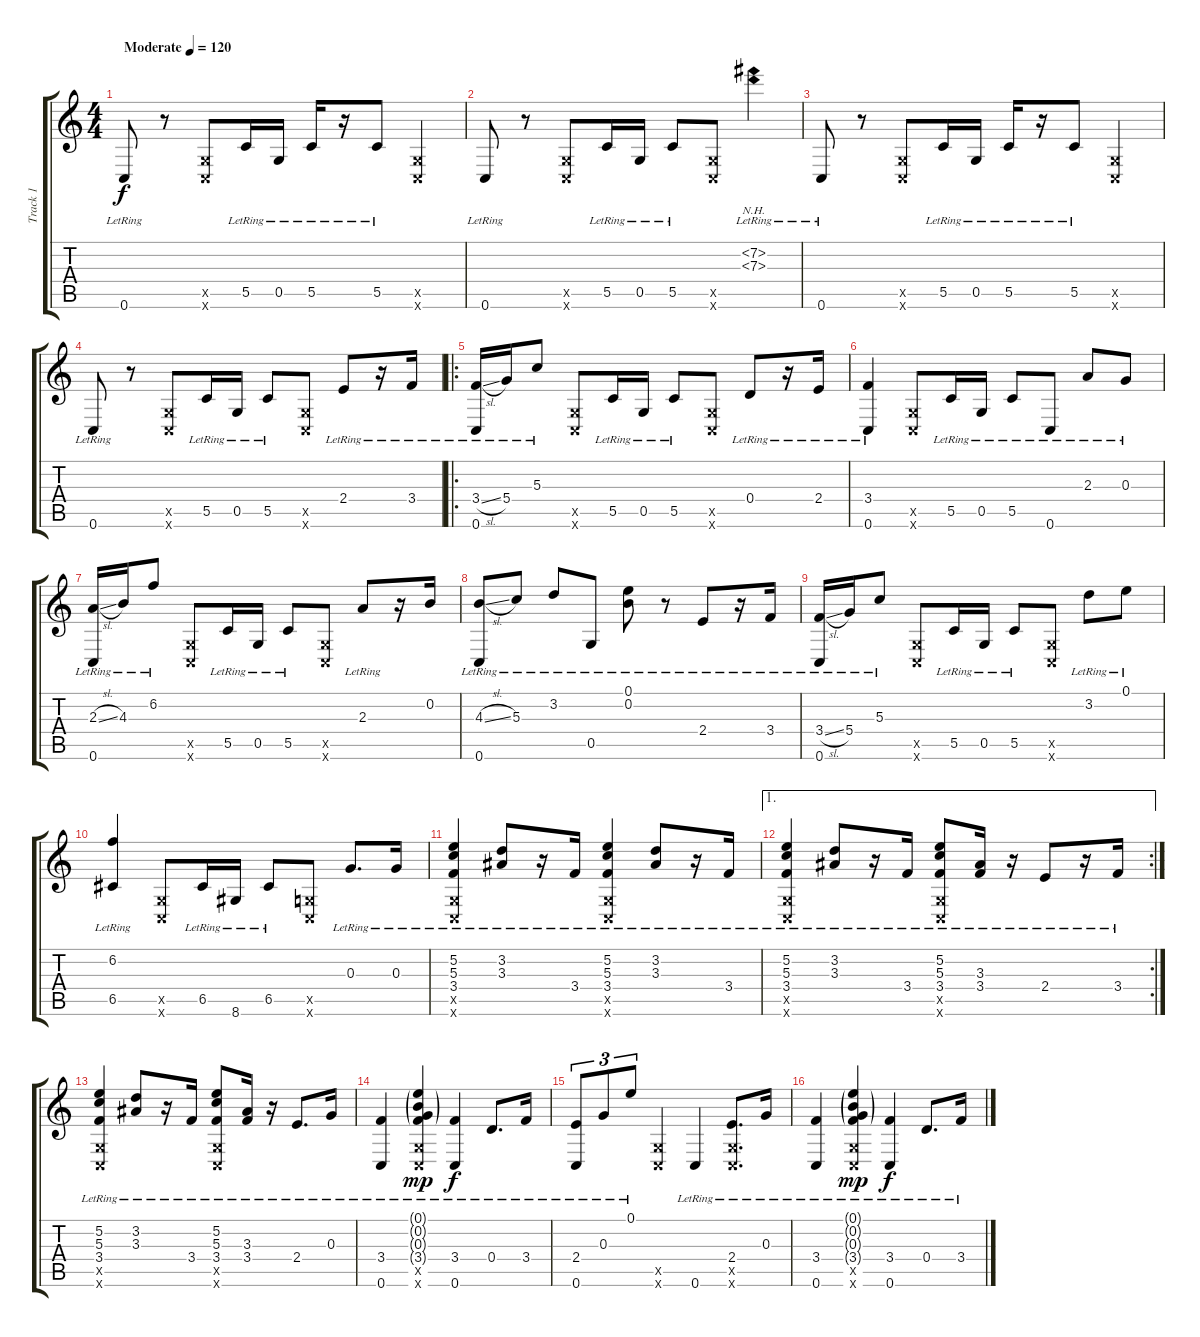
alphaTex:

\track ("Track 1" "Track 1") {instrument acousticguitarsteel}
\staff {score tabs}
\tuning (E4 B3 G3 D3 G2 C2) {hide}
\ts (4 4)
\tempo (120 "Moderate")
\clef g2
\ks c
0.6{lr}.8{dy f instrument acousticguitarsteel} r.8 (0.5{x} 0.6{x}).8 5.5{lr}.16 0.5{lr}.16 5.5{lr}.16 r.16 5.5{lr}.8 (0.5{x} 0.6{x}).4 |
0.6{lr}.8 r.8 (0.5{x} 0.6{x}).8 5.5{lr}.16 0.5{lr}.16 5.5{lr}.8 (0.5{x} 0.6{x}).8 (7.2{nh lr} 7.3{nh lr}).4 |
0.6{lr}.8 r.8 (0.5{x} 0.6{x}).8 5.5{lr}.16 0.5{lr}.16 5.5{lr}.16 r.16 5.5{lr}.8 (0.5{x} 0.6{x}).4 |
0.6{lr}.8 r.8 (0.5{x} 0.6{x}).8 5.5{lr}.16 0.5{lr}.16 5.5{lr}.8 (0.5{x} 0.6{x}).8 2.4{lr}.8 r.16 3.4{lr}.16 |
\ro
(3.4{sl lr} 0.6{lr}).16 5.4{lr}.16 5.3{lr}.8 (0.5{x} 0.6{x}).8 5.5{lr}.16 0.5{lr}.16 5.5{lr}.8 (0.5{x} 0.6{x}).8 0.4{lr}.8 r.16 2.4{lr}.16 |
(3.4{lr} 0.6{lr}).4 (0.5{x} 0.6{x}).8 5.5{lr}.16 0.5{lr}.16 5.5{lr}.8 0.6{lr}.8 2.3{lr}.8 0.3{lr}.8 |
(2.3{sl lr} 0.6{lr}).16 4.3{lr}.16 6.2{lr}.8 (0.5{x} 0.6{x}).8 5.5{lr}.16 0.5{lr}.16 5.5{lr}.8 (0.5{x} 0.6{x}).8 2.3{lr}.8 r.16 0.2.16 |
(4.3{sl lr} 0.6{lr}).8 5.3{lr}.8 3.2{lr}.8 0.5{lr}.8 (0.1{lr} 0.2{lr}).8 r.8 2.4{lr}.8 r.16 3.4{lr}.16 |
(3.4{sl lr} 0.6{lr}).16 5.4{lr}.16 5.3{lr}.8 (0.5{x} 0.6{x}).8 5.5{lr}.16 0.5{lr}.16 5.5{lr}.8 (0.5{x} 0.6{x}).8 3.2{lr}.8 0.1{lr}.8 |
(6.2{lr} 6.5{lr}).4 (0.5{x} 0.6{x}).8 6.5{lr}.16 8.6{lr}.16 6.5{lr}.8 (0.5{x} 0.6{x}).8 0.3{lr}.8{d} 0.3{lr}.16 |
(5.2{lr} 5.3{lr} 3.4{lr} 0.5{x} 0.6{x}).4 (3.2{lr} 3.3{lr}).8 r.16 3.4{lr}.16 (5.2{lr} 5.3{lr} 3.4{lr} 0.5{x} 0.6{x}).4 (3.2{lr} 3.3{lr}).8 r.16 3.4{lr}.16 |
\ae 1
\rc 2
(5.2{lr} 5.3{lr} 3.4{lr} 0.5{x} 0.6{x}).4 (3.2{lr} 3.3{lr}).8 r.16 3.4{lr}.16 (5.2{lr} 5.3{lr} 3.4{lr} 0.5{x} 0.6{x}).8 (3.3{lr} 3.4{lr}).16 r.16 2.4{lr}.8 r.16 3.4{lr}.16 |
(5.2{lr} 5.3{lr} 3.4{lr} 0.5{x} 0.6{x}).4 (3.2{lr} 3.3{lr}).8 r.16 3.4{lr}.16 (5.2{lr} 5.3{lr} 3.4{lr} 0.5{x} 0.6{x}).8 (3.3{lr} 3.4{lr}).16 r.16 2.4{lr}.8{d} 0.3{lr}.16 |
(3.4{lr} 0.6{lr}).4 (0.1{g lr} 0.2{g lr} 0.3{g lr} 3.4{g lr} 0.5{x} 0.6{x}).4{dy mp} (3.4{lr} 0.6{lr}).4{dy f} 0.4{lr}.8{d} 3.4{lr}.16 |
(2.4{lr} 0.6{lr}).8{tu (3 2)} 0.3{lr}.8{tu (3 2)} 0.1{lr}.8{tu (3 2)} (0.5{x} 0.6{x}).4 0.6{lr}.4 (2.4{lr} 0.5{x} 0.6{x}).8{d} 0.3{lr}.16 |
(3.4{lr} 0.6{lr}).4 (0.1{g lr} 0.2{g lr} 0.3{g lr} 3.4{g lr} 0.5{x} 0.6{x}).4{dy mp} (3.4{lr} 0.6{lr}).4{dy f} 0.4{lr}.8{d} 3.4{lr}.16
